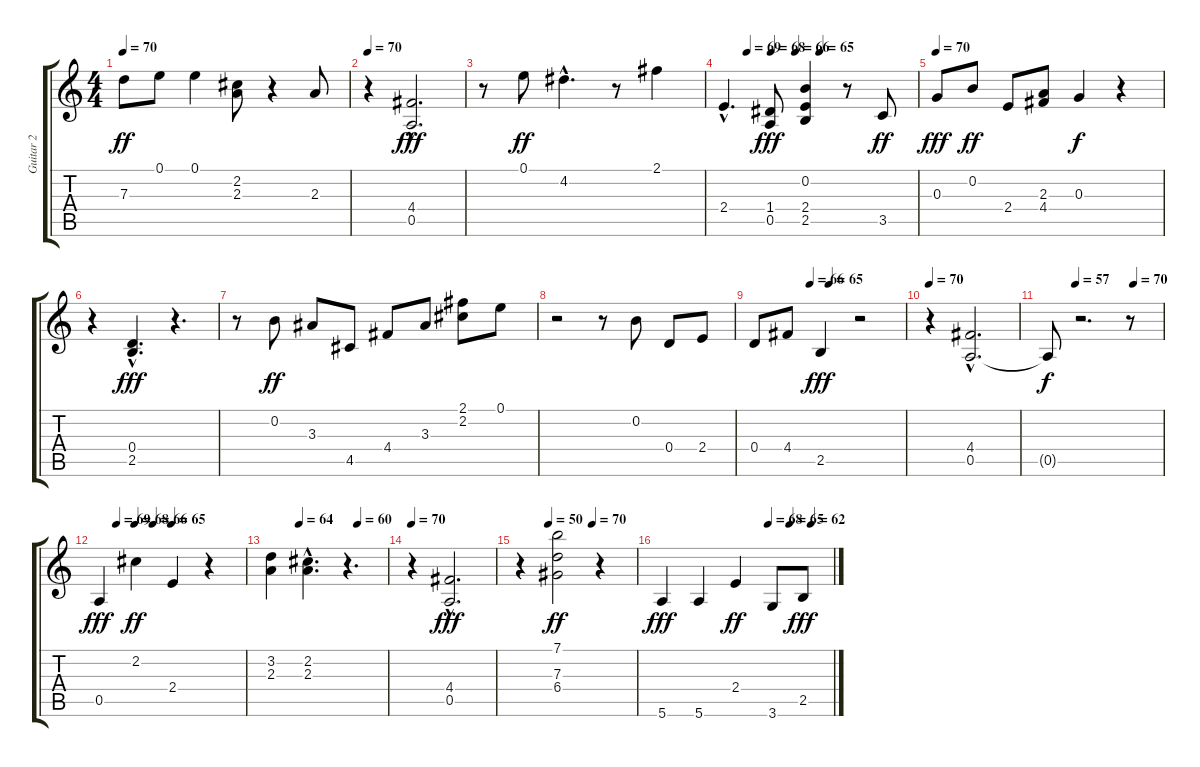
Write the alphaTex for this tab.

\track ("Guitar 2" "Guitar 2") {instrument acousticguitarnylon}
\staff {score tabs}
\tuning (E4 B3 G3 D3 A2 E2) {hide}
\ts (4 4)
\tempo 70
\clef g2
\ks c
7.3.8{dy ff} 0.1.8 0.1.4 (2.2 2.3).8 r.4 2.3.8 |
\tempo 70
r.4 (4.4{hac} 0.5{hac}).2{d dy fff} |
r.8 0.1.8{dy ff} 4.2{hac}.4{d} r.8 2.1.4 |
\tempo (69 0.125)
\tempo (68 0.25)
\tempo (66 0.375)
\tempo (65 0.5)
2.4{hac}.4{d} (1.4 0.5).8{dy fff} (0.2 2.4 2.5).4 r.8 3.5.8{dy ff} |
\tempo 70
0.3.8{dy fff} 0.2.8{dy ff} 2.4.8 (2.3 4.4).8 0.3.4{dy f} r.4 |
r.4 (0.4{hac} 2.5{hac}).4{d dy fff} r.4{d} |
r.8 0.2.8{dy ff} 3.3.8 4.5.8 4.4.8 3.3.8 (2.1 2.2).8 0.1.8 |
r.2 r.8 0.2.8 0.4.8 2.4.8 |
\tempo (66 0.375)
\tempo (65 0.5)
0.4.8 4.4.8 2.5.4{dy fff} r.2 |
\tempo 70
r.4 (4.4{hac} 0.5{hac}).2{d} |
\tempo (57 0.25)
\tempo (70 0.75)
0.5{t}.8{dy f} r.2{d} r.8 |
\tempo (69 0.125)
\tempo (68 0.25)
\tempo (66 0.375)
\tempo (65 0.5)
0.5.4{dy fff} 2.2.4{dy ff} 2.4.4 r.4 |
\tempo (64 0.25)
\tempo (60 0.75)
(3.2 2.3).4 (2.2{hac} 2.3{hac}).4{d} r.4{d} |
\tempo 70
r.4 (4.4{hac} 0.5{hac}).2{d dy fff} |
\tempo (50 0.25)
\tempo (70 0.625)
r.4 (7.1 7.3 6.4).2{dy ff} r.4 |
\tempo (68 0.625)
\tempo (65 0.75)
\tempo (62 0.875)
5.6.4{dy fff} 5.6.4 2.4.4{dy ff} 3.6.8 2.5.8{dy fff}
